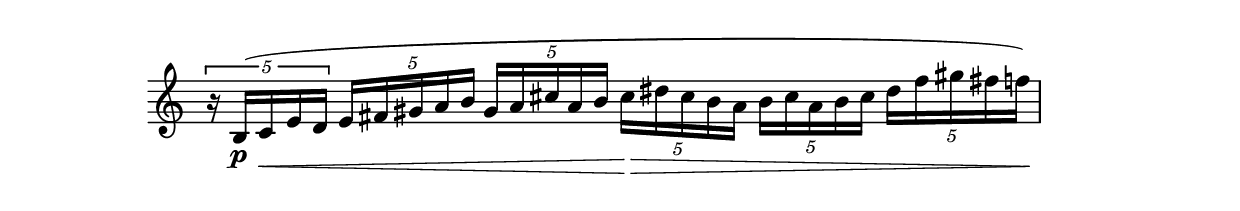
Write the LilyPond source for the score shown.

\version "2.22.1"
\header {

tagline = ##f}


headSquare = {\once \override NoteHead.stencil = #ly:text-interface::print
\once \override NoteHead.text = #(markup #:musicglyph "noteheads.s2laWalker" )
}
headSlash = {\once \override NoteHead.stencil = #ly:text-interface::print
\once \override NoteHead.text = #(markup #:musicglyph "noteheads.s0slash" )
}
glissOn = {\override NoteColumn.glissando-skip =  ##t
    \hide NoteHead
    \omit Accidental
    \override NoteHead.no-ledgers =  ##t
}
glissOff = {\revert NoteColumn.glissando-skip
    \undo \hide NoteHead
    \undo \omit Accidental
    \revert NoteHead.no-ledgers
}
\score {
<<\new Staff \with {
\omit TimeSignature
}
{
\time 6/4
\tuplet 5/4 4 {r16 b16\p ( c'16\< e'16 d'16 e'16 fis'16 gis'16 a'16 b'16 gis'16 a'16 cis''16 a'16 b'16 cis''16\> dis''16 cis''16 b'16 a'16 b'16 cis''16 a'16 b'16 cis''16 dis''16 f''16 gis''16 fis''16 f''16\!)}
}>>}
